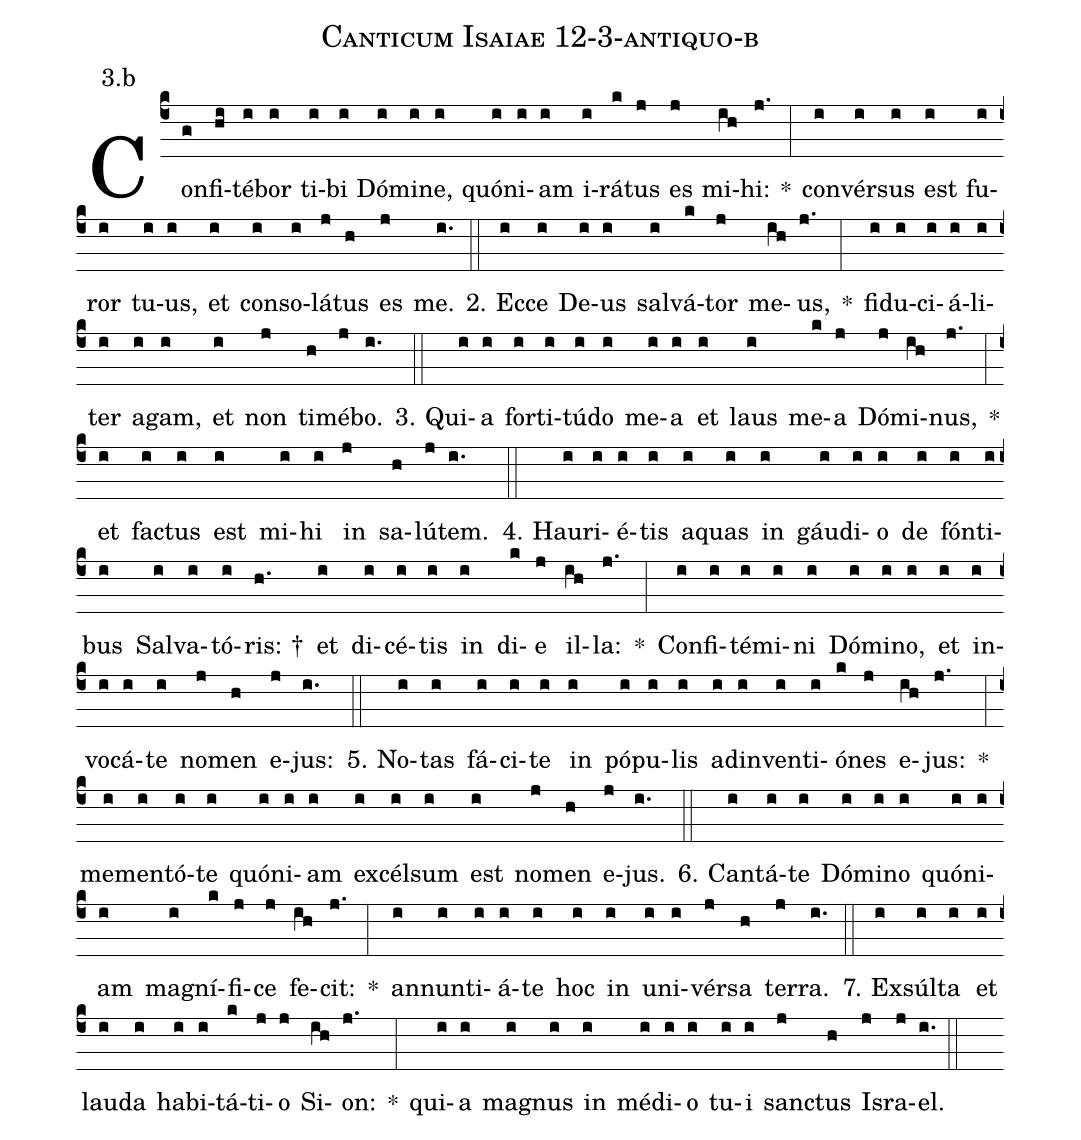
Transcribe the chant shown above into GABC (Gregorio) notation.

name: Canticum Isaiae 12-3-antiquo-b;
annotation: 3.b;
%%
(c4)Con(g)fi(hi)té(i)bor(i) ti(i)bi(i) Dó(i)mi(i)ne,(i) quón(i)i(i)am(i) i(i)rá(k)tus(j) es(j) mi(ih)hi:(j.) *(:) con(i)vér(i)sus(i) est(i) fu(i)ror(i) tu(i)us,(i) et(i) con(i)so(i)lá(j)tus(h) es(j) me.(i.) (::)
2. Ec(i)ce(i) De(i)us(i) sal(i)vá(k)tor(j) me(ih)us,(j.) *(:) fi(i)du(i)ci(i)á(i)li(i)ter(i) a(i)gam,(i) et(i) non(j) ti(h)mé(j)bo.(i.) (::)
3. Qui(i)a(i) for(i)ti(i)tú(i)do(i) me(i)a(i) et(i) laus(i) me(k)a(j) Dó(j)mi(ih)nus,(j.) *(:) et(i) fac(i)tus(i) est(i) mi(i)hi(i) in(j) sa(h)lú(j)tem.(i.) (::)
4. Hau(i)ri(i)é(i)tis(i) a(i)quas(i) in(i) gáu(i)di(i)o(i) de(i) fón(i)ti(i)bus(i) Sal(i)va(i)tó(i)ris: †(h.) et(i) di(i)cé(i)tis(i) in(i) di(k)e(j) il(ih)la:(j.) *(:) Con(i)fi(i)té(i)mi(i)ni(i) Dó(i)mi(i)no,(i) et(i) in(i)vo(i)cá(i)te(i) no(j)men(h) e(j)jus:(i.) (::)
5. No(i)tas(i) fá(i)ci(i)te(i) in(i) pó(i)pu(i)lis(i) ad(i)in(i)ven(i)ti(i)ó(k)nes(j) e(ih)jus:(j.) *(:) me(i)men(i)tó(i)te(i) quón(i)i(i)am(i) ex(i)cél(i)sum(i) est(i) no(j)men(h) e(j)jus.(i.) (::)
6. Can(i)tá(i)te(i) Dó(i)mi(i)no(i) quón(i)i(i)am(i) ma(i)gní(k)fi(j)ce(j) fe(ih)cit:(j.) *(:) an(i)nun(i)ti(i)á(i)te(i) hoc(i) in(i) u(i)ni(i)vér(j)sa(h) ter(j)ra.(i.) (::)
7. Ex(i)súl(i)ta(i) et(i) lau(i)da(i) ha(i)bi(i)tá(k)ti(j)o(j) Si(ih)on:(j.) *(:) qui(i)a(i) ma(i)gnus(i) in(i) mé(i)di(i)o(i) tu(i)i(i) sanc(j)tus(h) Is(j)ra(j)el.(i.) (::)
